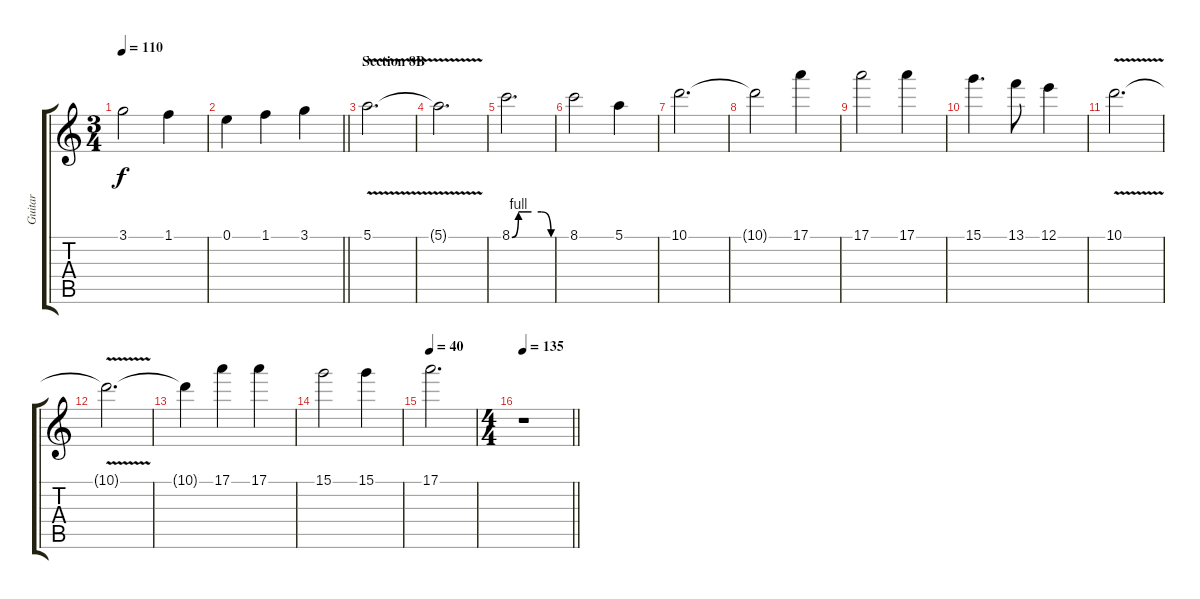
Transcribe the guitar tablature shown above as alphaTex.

\track ("Guitar" "Guitar") {instrument distortionguitar}
\staff {score tabs}
\tuning (E4 B3 G3 D3 A2 E2) {hide}
\ts (3 4)
\tempo 110
\clef g2
\ks c
3.1.2{dy f} 1.1.4 |
\barLineRight lightlight
0.1.4 1.1.4 3.1.4 |
\section ("" "Section 8B")
5.1{v}.2{d} |
5.1{t}.2{d} |
8.1{be (custom 0 0 10 4 20 4 30 4 45 4 60 0)}.2{d} |
8.1.2 5.1.4 |
10.1.2{d} |
10.1{t}.2 17.1.4 |
17.1.2 17.1.4 |
15.1.4{d} 13.1.8 12.1.4 |
10.1{v}.2{d} |
10.1{t}.2{d} |
10.1{t}.4 17.1.4 17.1.4 |
15.1.2 15.1.4 |
\tempo 40
17.1.2{d} |
\ts (4 4)
\tempo 135
\barLineRight lightlight
r.1
